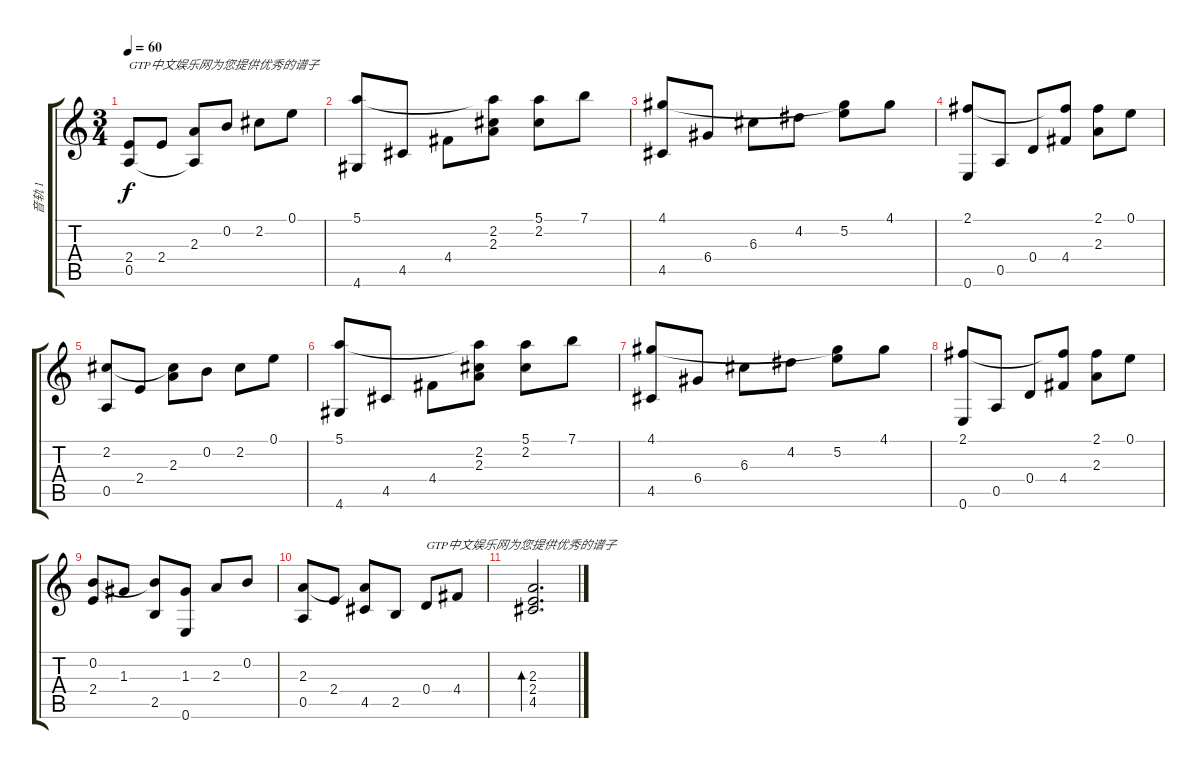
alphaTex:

\track ("音轨 1" "音轨 1") {instrument acousticguitarsteel}
\staff {score tabs}
\tuning (E4 B3 G3 D3 A2 E2) {hide}
\ts (3 4)
\tempo 60
\clef g2
\ks c
(2.4 0.5).8{txt "GTP中文娱乐网为您提供优秀的谱子" dy f} 2.4.8 (2.3 0.5{t}).8 0.2.8 2.2.8 0.1.8 |
(5.1 4.6).8 4.5.8 4.4.8 (5.1{t} 2.2 2.3).8 (5.1 2.2).8 7.1.8 |
(4.1 4.5).8 6.4.8 6.3.8 4.2.8 (4.1{t} 5.2).8 4.1.8 |
(2.1 0.6).8 0.5.8 0.4.8 (2.1{t} 4.4).8 (2.1 2.3).8 0.1.8 |
(2.2 0.5).8 2.4.8 (2.2{t} 2.3).8 0.2.8 2.2.8 0.1.8 |
(5.1 4.6).8 4.5.8 4.4.8 (5.1{t} 2.2 2.3).8 (5.1 2.2).8 7.1.8 |
(4.1 4.5).8 6.4.8 6.3.8 4.2.8 (4.1{t} 5.2).8 4.1.8 |
(2.1 0.6).8 0.5.8 0.4.8 (2.1{t} 4.4).8 (2.1 2.3).8 0.1.8 |
(0.2 2.4).8 1.3.8 (0.2{t} 2.5).8 (1.3 0.6).8 2.3.8 0.2.8 |
(2.3 0.5).8 2.4.8 (2.3{t} 4.5).8 2.5.8 0.4.8{txt "GTP中文娱乐网为您提供优秀的谱子"} 4.4.8 |
(2.3 2.4 4.5).2{d bd 60}
